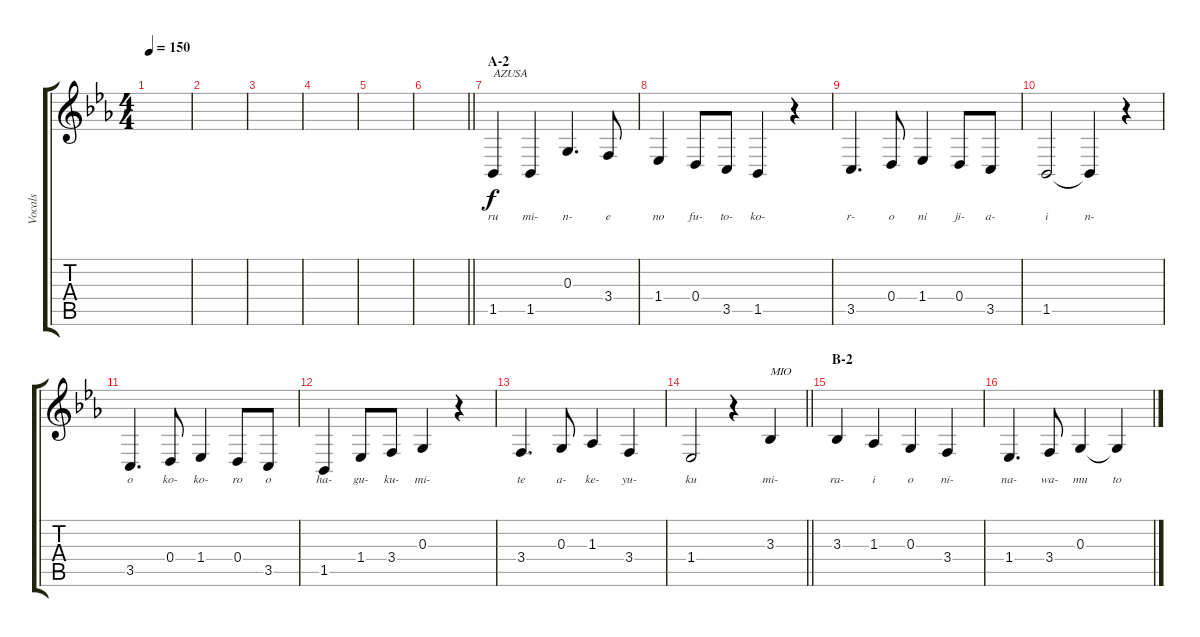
\track ("Vocals" "Vocals") {instrument altosax}
\staff {score tabs}
\tuning (E4 B3 G3 D3 A2 E2) {hide}
\ts (4 4)
\tempo 150
\clef g2
\ks eb
|
|
|
|
|
\barLineRight lightlight
|
\section ("" "A-2")
1.5.4{txt "AZUSA" lyrics (0 "ru") lyrics (1 "") lyrics (2 "") lyrics (3 "") lyrics (4 "")} 1.5.4{lyrics (0 "mi-") lyrics (1 "") lyrics (2 "") lyrics (3 "") lyrics (4 "")} 0.3.4{d lyrics (0 "n-") lyrics (1 "") lyrics (2 "") lyrics (3 "") lyrics (4 "")} 3.4.8{lyrics (0 "e") lyrics (1 "") lyrics (2 "") lyrics (3 "") lyrics (4 "")} |
1.4.4{lyrics (0 "no") lyrics (1 "") lyrics (2 "") lyrics (3 "") lyrics (4 "")} 0.4.8{lyrics (0 "fu-") lyrics (1 "") lyrics (2 "") lyrics (3 "") lyrics (4 "")} 3.5.8{lyrics (0 "to-") lyrics (1 "") lyrics (2 "") lyrics (3 "") lyrics (4 "")} 1.5.4{lyrics (0 "ko-") lyrics (1 "") lyrics (2 "") lyrics (3 "") lyrics (4 "")} r.4 |
3.5.4{d lyrics (0 "r-") lyrics (1 "") lyrics (2 "") lyrics (3 "") lyrics (4 "")} 0.4.8{lyrics (0 "o") lyrics (1 "") lyrics (2 "") lyrics (3 "") lyrics (4 "")} 1.4.4{lyrics (0 "ni") lyrics (1 "") lyrics (2 "") lyrics (3 "") lyrics (4 "")} 0.4.8{lyrics (0 "ji-") lyrics (1 "") lyrics (2 "") lyrics (3 "") lyrics (4 "")} 3.5.8{lyrics (0 "a-") lyrics (1 "") lyrics (2 "") lyrics (3 "") lyrics (4 "")} |
1.5.2{lyrics (0 "i") lyrics (1 "") lyrics (2 "") lyrics (3 "") lyrics (4 "")} 1.5{t}.4{lyrics (0 "n-") lyrics (1 "") lyrics (2 "") lyrics (3 "") lyrics (4 "")} r.4 |
3.5.4{d lyrics (0 "o") lyrics (1 "") lyrics (2 "") lyrics (3 "") lyrics (4 "")} 0.4.8{lyrics (0 "ko-") lyrics (1 "") lyrics (2 "") lyrics (3 "") lyrics (4 "")} 1.4.4{lyrics (0 "ko-") lyrics (1 "") lyrics (2 "") lyrics (3 "") lyrics (4 "")} 0.4.8{lyrics (0 "ro") lyrics (1 "") lyrics (2 "") lyrics (3 "") lyrics (4 "")} 3.5.8{lyrics (0 "o") lyrics (1 "") lyrics (2 "") lyrics (3 "") lyrics (4 "")} |
1.5.4{lyrics (0 "ha-") lyrics (1 "") lyrics (2 "") lyrics (3 "") lyrics (4 "")} 1.4.8{lyrics (0 "gu-") lyrics (1 "") lyrics (2 "") lyrics (3 "") lyrics (4 "")} 3.4.8{lyrics (0 "ku-") lyrics (1 "") lyrics (2 "") lyrics (3 "") lyrics (4 "")} 0.3.4{lyrics (0 "mi-") lyrics (1 "") lyrics (2 "") lyrics (3 "") lyrics (4 "")} r.4 |
3.4.4{d lyrics (0 "te") lyrics (1 "") lyrics (2 "") lyrics (3 "") lyrics (4 "")} 0.3.8{lyrics (0 "a-") lyrics (1 "") lyrics (2 "") lyrics (3 "") lyrics (4 "")} 1.3.4{lyrics (0 "ke-") lyrics (1 "") lyrics (2 "") lyrics (3 "") lyrics (4 "")} 3.4.4{lyrics (0 "yu-") lyrics (1 "") lyrics (2 "") lyrics (3 "") lyrics (4 "")} |
\barLineRight lightlight
1.4.2{lyrics (0 "ku") lyrics (1 "") lyrics (2 "") lyrics (3 "") lyrics (4 "")} r.4 3.3.4{txt "MIO" lyrics (0 "mi-") lyrics (1 "") lyrics (2 "") lyrics (3 "") lyrics (4 "")} |
\section ("" "B-2")
3.3.4{lyrics (0 "ra-") lyrics (1 "") lyrics (2 "") lyrics (3 "") lyrics (4 "")} 1.3.4{lyrics (0 "i") lyrics (1 "") lyrics (2 "") lyrics (3 "") lyrics (4 "")} 0.3.4{lyrics (0 "o") lyrics (1 "") lyrics (2 "") lyrics (3 "") lyrics (4 "")} 3.4.4{lyrics (0 "ni-") lyrics (1 "") lyrics (2 "") lyrics (3 "") lyrics (4 "")} |
1.4.4{d lyrics (0 "na-") lyrics (1 "") lyrics (2 "") lyrics (3 "") lyrics (4 "")} 3.4.8{lyrics (0 "wa-") lyrics (1 "") lyrics (2 "") lyrics (3 "") lyrics (4 "")} 0.3.4{lyrics (0 "mu") lyrics (1 "") lyrics (2 "") lyrics (3 "") lyrics (4 "")} 0.3{t}.4{lyrics (0 "to") lyrics (1 "") lyrics (2 "") lyrics (3 "") lyrics (4 "")}
